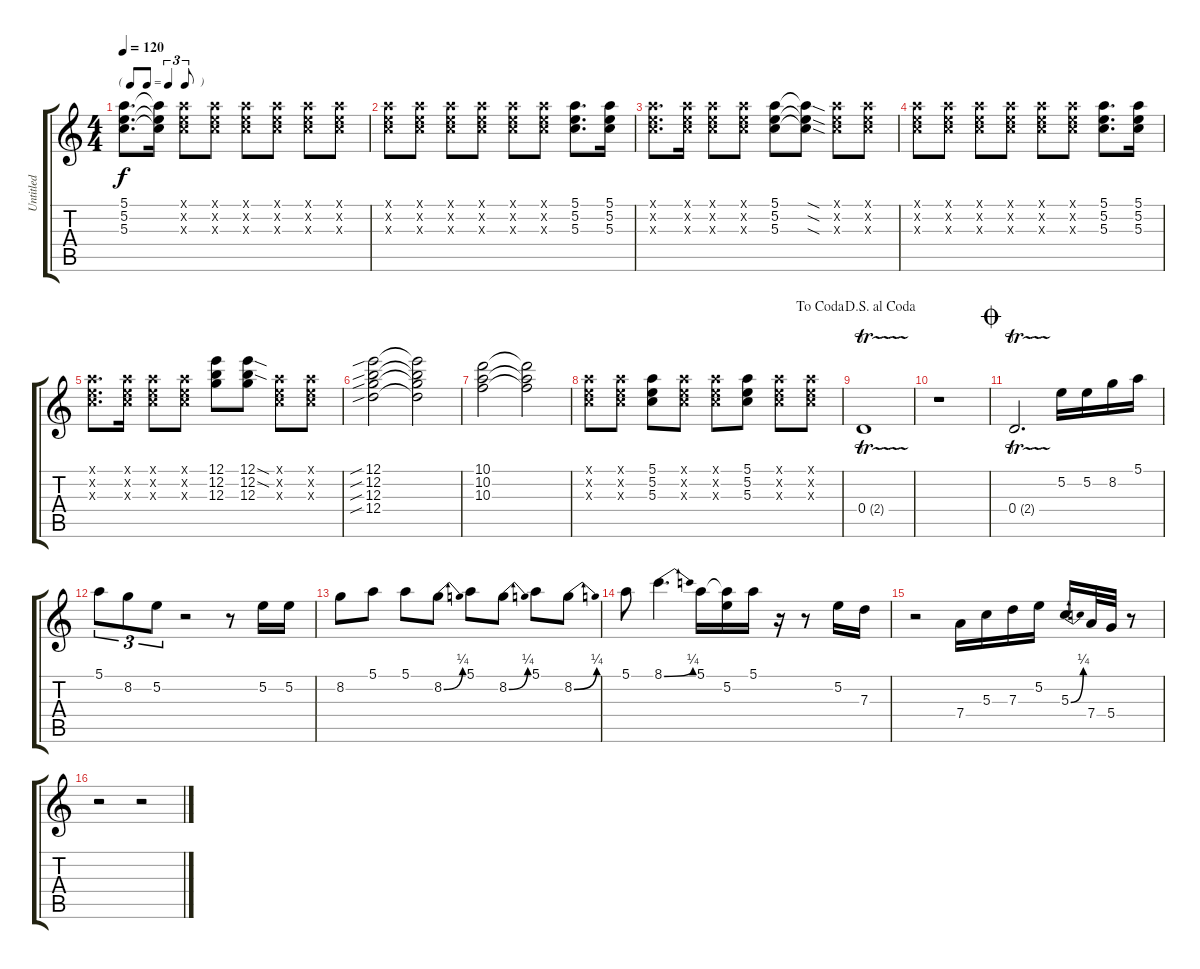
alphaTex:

\track ("Untitled" "Untitled") {instrument overdrivenguitar}
\staff {score tabs}
\tuning (E4 B3 G3 D3 A2 E2) {hide}
\ts (4 4)
\tf triplet8th
\tempo 120
\clef g2
\ks c
(5.1 5.2 5.3).8{d dy f} (5.1{t} 5.2{t} 5.3{t}).16 (5.1{x} 5.2{x} 5.3{x}).8 (5.1{x} 5.2{x} 5.3{x}).8 (5.1{x} 5.2{x} 5.3{x}).8 (5.1{x} 5.2{x} 5.3{x}).8 (5.1{x} 5.2{x} 5.3{x}).8 (5.1{x} 5.2{x} 5.3{x}).8 |
(5.1{x} 5.2{x} 5.3{x}).8 (5.1{x} 5.2{x} 5.3{x}).8 (5.1{x} 5.2{x} 5.3{x}).8 (5.1{x} 5.2{x} 5.3{x}).8 (5.1{x} 5.2{x} 5.3{x}).8 (5.1{x} 5.2{x} 5.3{x}).8 (5.1 5.2 5.3).8{d} (5.1 5.2 5.3).16 |
(5.1{x} 5.2{x} 5.3{x}).8{d} (5.1{x} 5.2{x} 5.3{x}).16 (5.1{x} 5.2{x} 5.3{x}).8 (5.1{x} 5.2{x} 5.3{x}).8 (5.1 5.2 5.3).8 (5.1{sod t} 5.2{sod t} 5.3{sod t}).8 (5.1{x} 5.2{x} 5.3{x}).8 (5.1{x} 5.2{x} 5.3{x}).8 |
(5.1{x} 5.2{x} 5.3{x}).8 (5.1{x} 5.2{x} 5.3{x}).8 (5.1{x} 5.2{x} 5.3{x}).8 (5.1{x} 5.2{x} 5.3{x}).8 (5.1{x} 5.2{x} 5.3{x}).8 (5.1{x} 5.2{x} 5.3{x}).8 (5.1 5.2 5.3).8{d} (5.1 5.2 5.3).16 |
(5.1{x} 5.2{x} 5.3{x}).8{d} (5.1{x} 5.2{x} 5.3{x}).16 (5.1{x} 5.2{x} 5.3{x}).8 (5.1{x} 5.2{x} 5.3{x}).8 (12.1 12.2 12.3).8 (12.1{sod} 12.2{sod} 12.3).8 (5.1{x} 5.2{x} 5.3{x}).8 (5.1{x} 5.2{x} 5.3{x}).8 |
(12.1{sib} 12.2{sib} 12.3{sib} 12.4{sib}).2 (12.1{t} 12.2{t} 12.3{t} 12.4{t}).2 |
(10.1 10.2 10.3).2 (10.1{t} 10.2{t} 10.3{t}).2 |
\jump dacoda
(5.1{x} 5.2{x} 5.3{x}).8 (5.1{x} 5.2{x} 5.3{x}).8 (5.1 5.2 5.3).8 (5.1{x} 5.2{x} 5.3{x}).8 (5.1{x} 5.2{x} 5.3{x}).8 (5.1 5.2 5.3).8 (5.1{x} 5.2{x} 5.3{x}).8 (5.1{x} 5.2{x} 5.3{x}).8 |
\jump dalsegnoalcoda
0.4{tr (2 32)}.1 |
r.1 |
\jump coda
0.4{tr (2 32)}.2{d} 5.2.16 5.2.16 8.2.16 5.1.16 |
5.1.8{tu (3 2)} 8.2.8{tu (3 2)} 5.2.8{tu (3 2)} r.2 r.8 5.2.16 5.2.16 |
8.2.8 5.1.8 5.1.8 8.2{be (bend 0 0 60 1)}.8 5.1.8 8.2{be (bend 0 0 60 1)}.8 5.1.8 8.2{be (bend 0 0 60 1)}.8 |
5.1.8 8.1{be (bend 0 0 60 1)}.4{d} 5.1.16 (5.1{t} 5.2).16 5.1.16 r.16 r.8 5.2.16 7.3.16 |
r.2 7.4.16 5.3.16 7.3.16 5.2.16 5.3{be (bend 0 0 60 1)}.16 7.4.32 5.4.32 r.8 |
r.2 r.2
